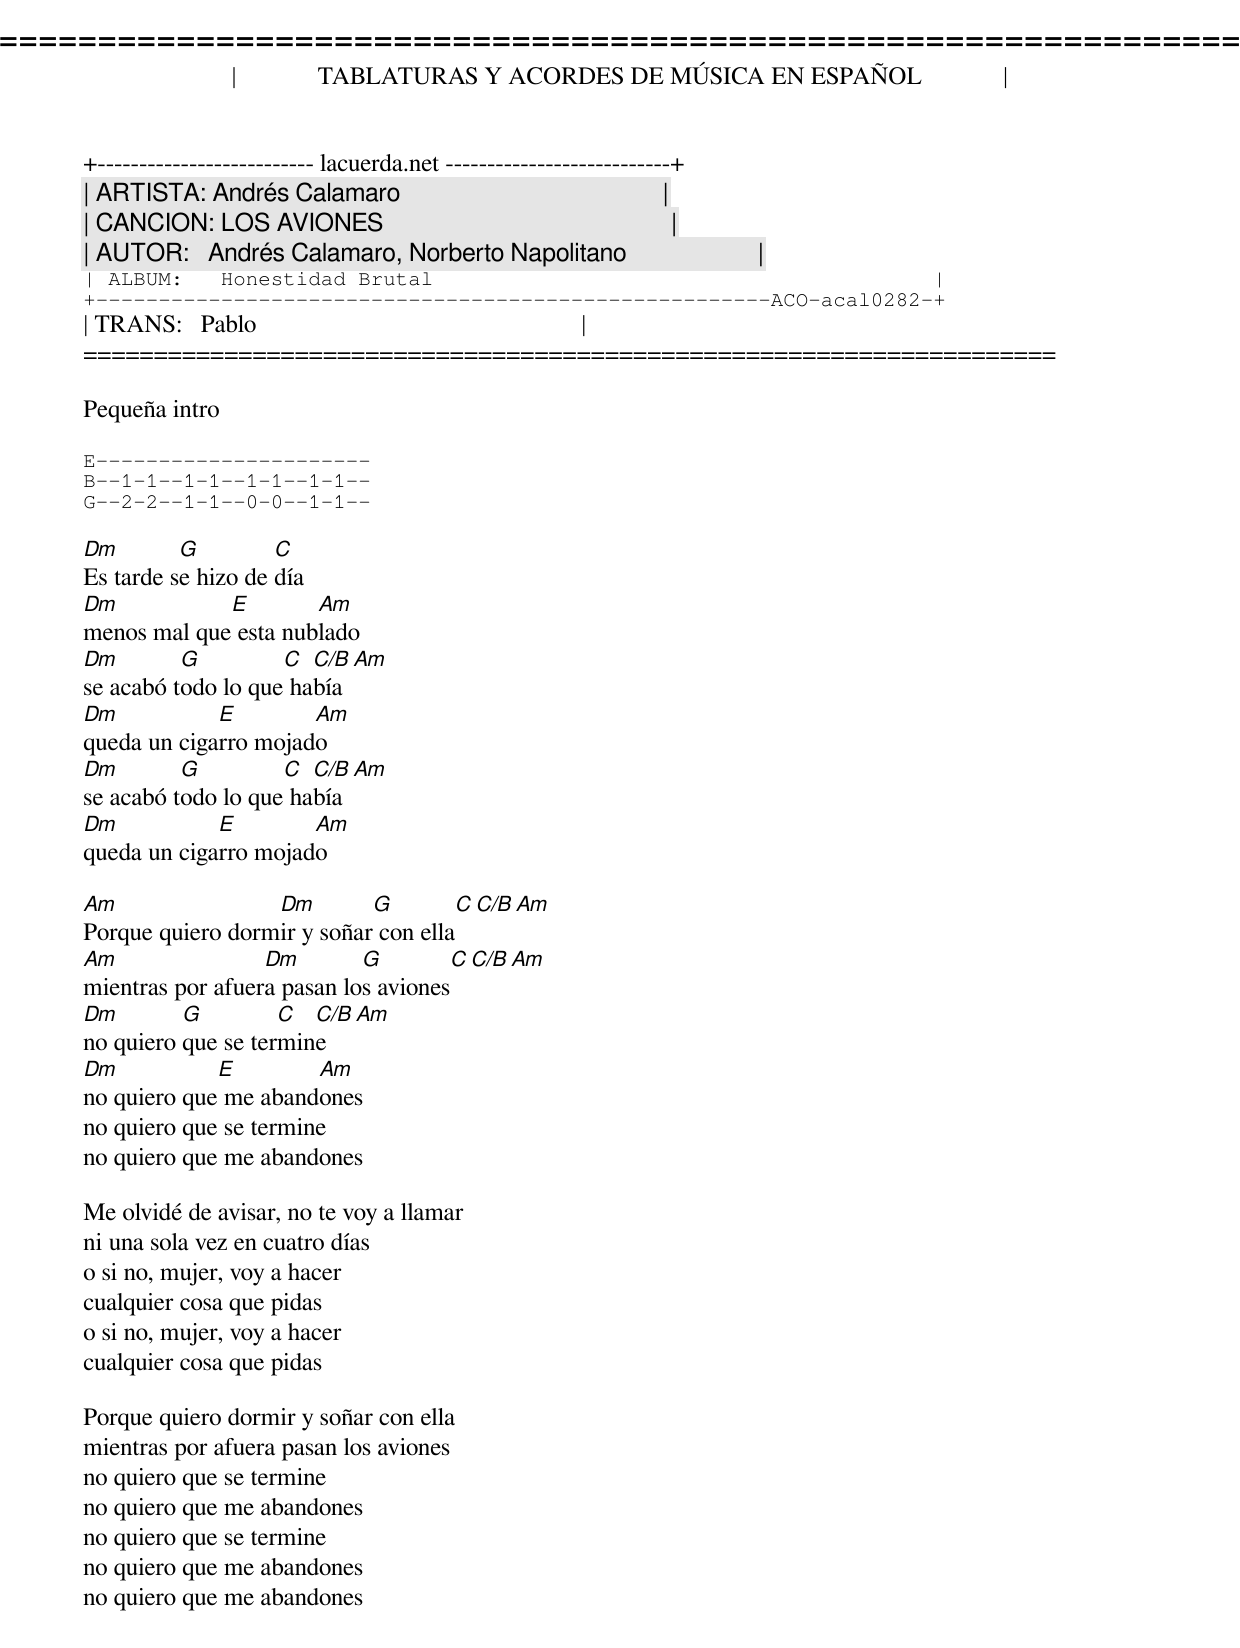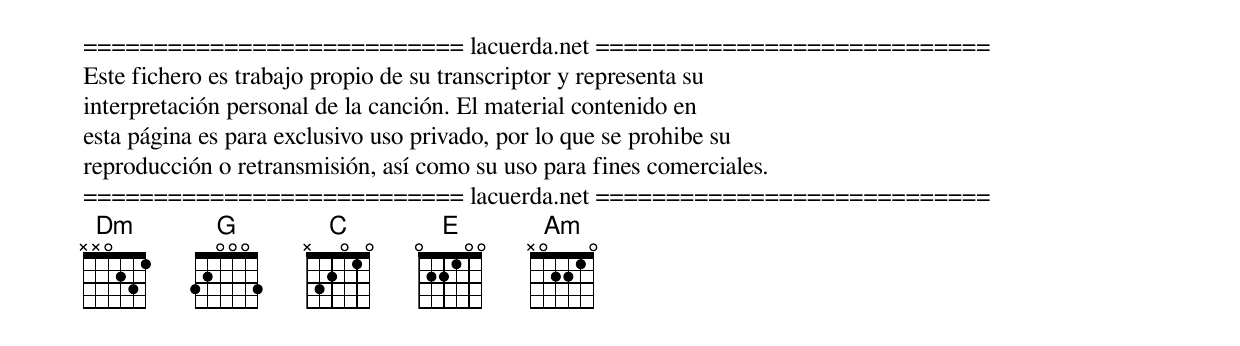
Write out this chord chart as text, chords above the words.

=====================================================================
|             TABLATURAS Y ACORDES DE MÚSICA EN ESPAÑOL             |
+-------------------------- lacuerda.net ---------------------------+
| ARTISTA: Andrés Calamaro                                          |
| CANCION: LOS AVIONES                                              |
| AUTOR:   Andrés Calamaro, Norberto Napolitano                     |
| ALBUM:   Honestidad Brutal                                        |
+------------------------------------------------------ACO-acal0282-+
| TRANS:   Pablo                                                    |
=====================================================================

Pequeña intro

E----------------------
B--1-1--1-1--1-1--1-1--
G--2-2--1-1--0-0--1-1--

Dm        G         C
Es tarde se hizo de día
Dm           E        Am
menos mal que esta nublado
Dm        G         C  C/B Am
se acabó todo lo que había
Dm           E        Am
queda un cigarro mojado
Dm        G         C  C/B Am
se acabó todo lo que había
Dm           E        Am
queda un cigarro mojado

Am                Dm        G         C  C/B Am
Porque quiero dormir y soñar con ella
Am                Dm        G         C  C/B Am
mientras por afuera pasan los aviones
Dm        G         C  C/B Am
no quiero que se termine
Dm           E        Am
no quiero que me abandones
no quiero que se termine
no quiero que me abandones

Me olvidé de avisar, no te voy a llamar
ni una sola vez en cuatro días
o si no, mujer, voy a hacer
cualquier cosa que pidas
o si no, mujer, voy a hacer
cualquier cosa que pidas

Porque quiero dormir y soñar con ella
mientras por afuera pasan los aviones
no quiero que se termine
no quiero que me abandones
no quiero que se termine
no quiero que me abandones
no quiero que me abandones


=========================== lacuerda.net ============================
Este fichero es trabajo propio de su transcriptor y representa su
interpretación personal de la canción. El material contenido en
esta página es para exclusivo uso privado, por lo que se prohibe su
reproducción o retransmisión, así como su uso para fines comerciales.
=========================== lacuerda.net ============================
